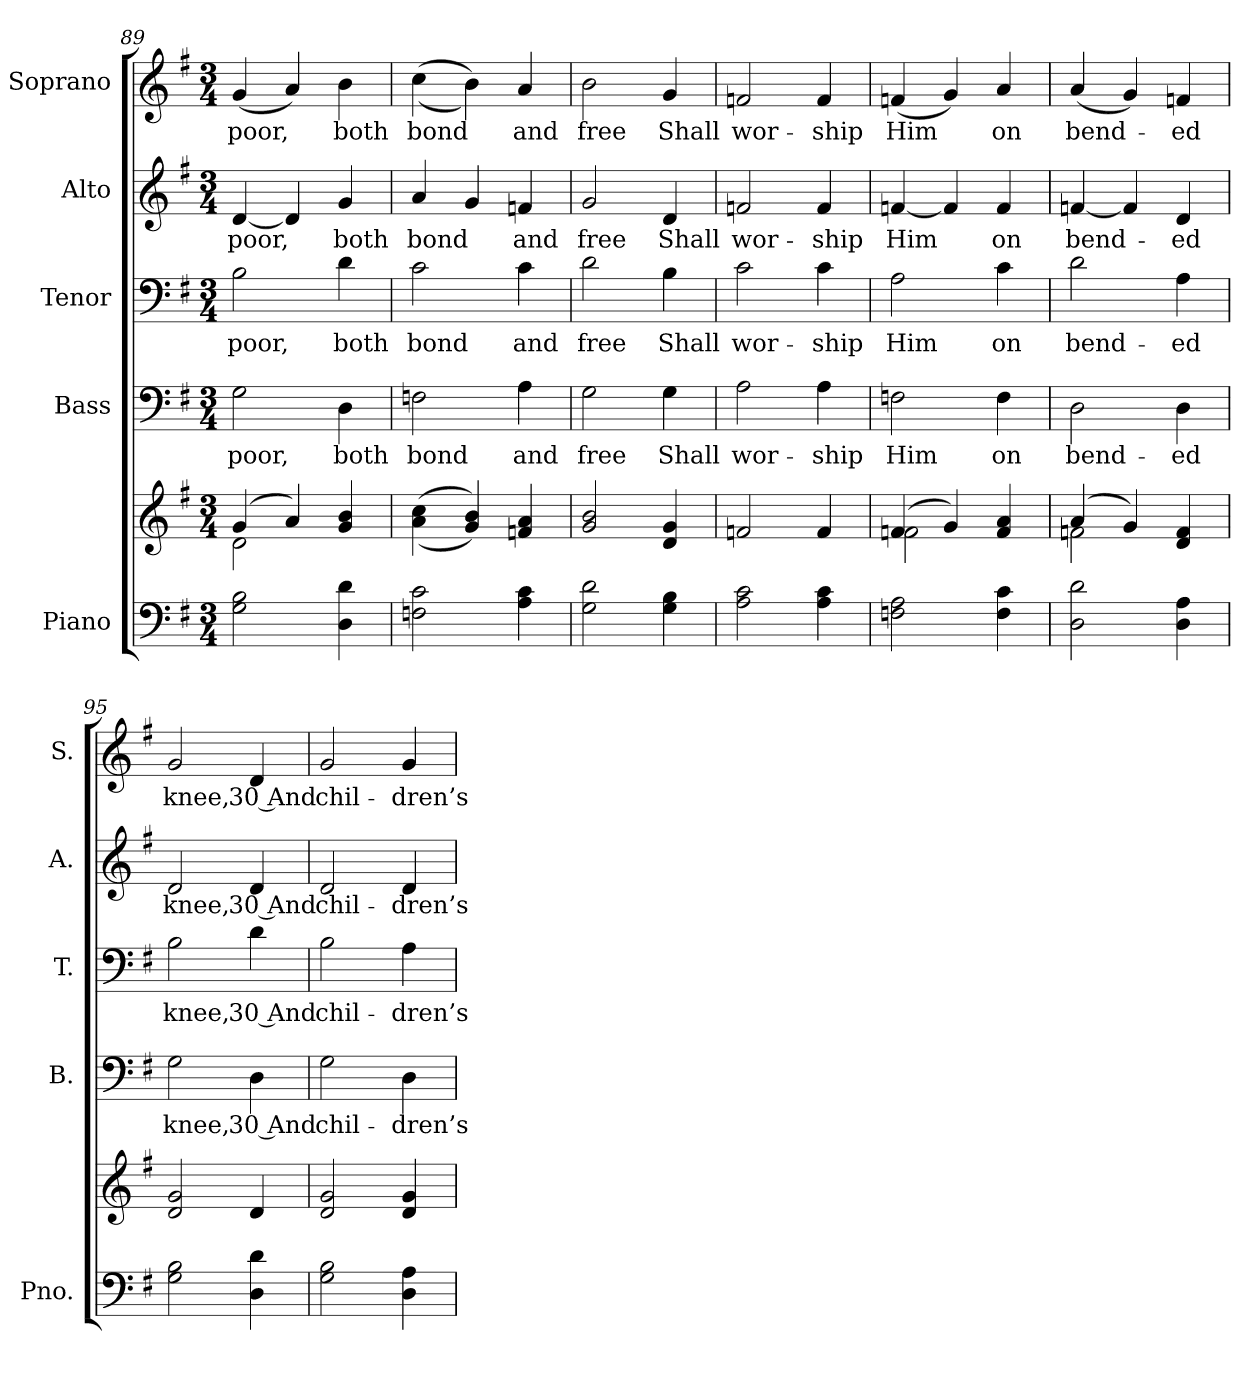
**kern	**kern	**kern	**text	**kern	**text	**kern	**text	**kern	**text
*part5	*part5	*part4	*part4	*part3	*part3	*part2	*part2	*part1	*part1
*staff6	*staff5	*staff4	*staff4	*staff3	*staff3	*staff2	*staff2	*staff1	*staff1
*I"Piano	*	*I"Bass	*	*I"Tenor	*	*I"Alto	*	*I"Soprano	*
*I'Pno.	*	*I'B.	*	*I'T.	*	*I'A.	*	*I'S.	*
!!LO:PB:g=z
*clefF4	*clefG2	*clefF4	*	*clefF4	*	*clefG2	*	*clefG2	*
*k[f#]	*k[f#]	*k[f#]	*	*k[f#]	*	*k[f#]	*	*k[f#]	*
*G:	*G:	*G:	*	*G:	*	*G:	*	*G:	*
*M3/4	*M3/4	*M3/4	*	*M3/4	*	*M3/4	*	*M3/4	*
=89	=89	=89	=89	=89	=89	=89	=89	=89	=89
*	*^	*	*	*	*	*	*	*	*
!	!	!	!	!LO:LY:b:color=#000000	!	!	!	!	!	!
!	!	!	!	!	!	!LO:LY:b:color=#000000	!	!	!	!
!	!	!	!	!	!	!	!	!LO:LY:b:color=#000000	!	!
!	!	!	!	!	!	!	!	!	!	!LO:LY:b:color=#000000
2Gi\ 2Bi	(4gi/	2di\	2Gi\	poor,	2Bi\	poor,	[<4di/	poor,	(4gi/	poor,
.	4ai/)	.	.	.	.	.	4di/]	.	4ai/)	.
!	!	!	!	!LO:LY:b:color=#000000	!	!	!	!	!	!
!	!	!	!	!	!	!LO:LY:b:color=#000000	!	!	!	!
!	!	!	!	!	!	!	!	!LO:LY:b:color=#000000	!	!
!	!	!	!	!	!	!	!	!	!	!LO:LY:b:color=#000000
4Di\ 4di	4gi/ 4bi	4ryy	4Di\	both	4di\	both	4gi/	both	4bi\	both
*	*v	*v	*	*	*	*	*	*	*	*
=90	=90	=90	=90	=90	=90	=90	=90	=90	=90
*	*^	*	*	*	*	*	*	*	*
!	!	!	!	!LO:LY:b:color=#000000	!	!	!	!	!	!
*	*v	*v	*	*	*	*	*	*	*	*
*	*^	*	*	*	*	*	*	*	*
!	!	!	!	!	!	!LO:LY:b:color=#000000	!	!	!	!
*	*v	*v	*	*	*	*	*	*	*	*
*	*^	*	*	*	*	*	*	*	*
!	!	!	!	!	!	!	!	!LO:LY:b:color=#000000	!	!
*	*v	*v	*	*	*	*	*	*	*	*
*	*^	*	*	*	*	*	*	*	*
!	!	!	!	!	!	!	!	!	!	!LO:LY:b:color=#000000
*	*v	*v	*	*	*	*	*	*	*	*
2Fni\ 2ci	((4ai\ 4cci	2Fni\	bond	2ci\	bond	4ai/	bond	((4cci\	bond
.	4gi/ 4bi))	.	.	.	.	4gi/	.	4bi\))	.
!	!	!	!LO:LY:b:color=#000000	!	!	!	!	!	!
!	!	!	!	!	!LO:LY:b:color=#000000	!	!	!	!
!	!	!	!	!	!	!	!LO:LY:b:color=#000000	!	!
!	!	!	!	!	!	!	!	!	!LO:LY:b:color=#000000
4Ai\ 4ci	4fni/ 4ai	4Ai\	and	4ci\	and	4fni/	and	4ai/	and
=91	=91	=91	=91	=91	=91	=91	=91	=91	=91
!	!	!	!LO:LY:b:color=#000000	!	!	!	!	!	!
!	!	!	!	!	!LO:LY:b:color=#000000	!	!	!	!
!	!	!	!	!	!	!	!LO:LY:b:color=#000000	!	!
!	!	!	!	!	!	!	!	!	!LO:LY:b:color=#000000
2Gi\ 2di	2gi/ 2bi	2Gi\	free	2di\	free	2gi/	free	2bi\	free
!	!	!	!LO:LY:b:color=#000000	!	!	!	!	!	!
!	!	!	!	!	!LO:LY:b:color=#000000	!	!	!	!
!	!	!	!	!	!	!	!LO:LY:b:color=#000000	!	!
!	!	!	!	!	!	!	!	!	!LO:LY:b:color=#000000
4Gi\ 4Bi	4di/ 4gi	4Gi\	Shall	4Bi\	Shall	4di/	Shall	4gi/	Shall
!!LO:PB:g=z
=92	=92	=92	=92	=92	=92	=92	=92	=92	=92
!	!	!	!LO:LY:b:color=#000000	!	!	!	!	!	!
!	!	!	!	!	!LO:LY:b:color=#000000	!	!	!	!
!	!	!	!	!	!	!	!LO:LY:b:color=#000000	!	!
!	!	!	!	!	!	!	!	!	!LO:LY:b:color=#000000
2Ai\ 2ci	2fni/	2Ai\	wor-	2ci\	wor-	2fni/	wor-	2fni/	wor-
!	!	!	!LO:LY:b:color=#000000	!	!	!	!	!	!
!	!	!	!	!	!LO:LY:b:color=#000000	!	!	!	!
!	!	!	!	!	!	!	!LO:LY:b:color=#000000	!	!
!	!	!	!	!	!	!	!	!	!LO:LY:b:color=#000000
4Ai\ 4ci	4fi/	4Ai\	-ship	4ci\	-ship	4fi/	-ship	4fi/	-ship
=93	=93	=93	=93	=93	=93	=93	=93	=93	=93
*	*^	*	*	*	*	*	*	*	*
!	!	!	!	!LO:LY:b:color=#000000	!	!	!	!	!	!
!	!	!	!	!	!	!LO:LY:b:color=#000000	!	!	!	!
!	!	!	!	!	!	!	!	!LO:LY:b:color=#000000	!	!
!	!	!	!	!	!	!	!	!	!	!LO:LY:b:color=#000000
2Fni\ 2Ai	(4fni/	2fi\	2Fni\	Him	2Ai\	Him	[<4fni/	Him	(4fni/	Him
.	4gi/)	.	.	.	.	.	4fi/]	.	4gi/)	.
!	!	!	!	!LO:LY:b:color=#000000	!	!	!	!	!	!
!	!	!	!	!	!	!LO:LY:b:color=#000000	!	!	!	!
!	!	!	!	!	!	!	!	!LO:LY:b:color=#000000	!	!
!	!	!	!	!	!	!	!	!	!	!LO:LY:b:color=#000000
4Fi\ 4ci	4fi/ 4ai	4ryy	4Fi\	on	4ci\	on	4fi/	on	4ai/	on
=94	=94	=94	=94	=94	=94	=94	=94	=94	=94	=94
!	!	!	!	!LO:LY:b:color=#000000	!	!	!	!	!	!
!	!	!	!	!	!	!LO:LY:b:color=#000000	!	!	!	!
!	!	!	!	!	!	!	!	!LO:LY:b:color=#000000	!	!
!	!	!	!	!	!	!	!	!	!	!LO:LY:b:color=#000000
2Di\ 2di	(4ai/	2fni\	2Di\	bend-	2di\	bend-	[<4fni/	bend-	(4ai/	bend-
.	4gi/)	.	.	.	.	.	4fi/]	.	4gi/)	.
!	!	!	!	!LO:LY:b:color=#000000	!	!	!	!	!	!
!	!	!	!	!	!	!LO:LY:b:color=#000000	!	!	!	!
!	!	!	!	!	!	!	!	!LO:LY:b:color=#000000	!	!
!	!	!	!	!	!	!	!	!	!	!LO:LY:b:color=#000000
4Di\ 4Ai	4di/ 4fi	4ryy	4Di\	-ed	4Ai\	-ed	4di/	-ed	4fni/	-ed
*	*v	*v	*	*	*	*	*	*	*	*
!!LO:PB:g=z
=95	=95	=95	=95	=95	=95	=95	=95	=95	=95
*	*^	*	*	*	*	*	*	*	*
!	!	!	!	!LO:LY:b:color=#000000	!	!	!	!	!	!
*	*v	*v	*	*	*	*	*	*	*	*
*	*^	*	*	*	*	*	*	*	*
!	!	!	!	!	!	!LO:LY:b:color=#000000	!	!	!	!
*	*v	*v	*	*	*	*	*	*	*	*
*	*^	*	*	*	*	*	*	*	*
!	!	!	!	!	!	!	!	!LO:LY:b:color=#000000	!	!
*	*v	*v	*	*	*	*	*	*	*	*
*	*^	*	*	*	*	*	*	*	*
!	!	!	!	!	!	!	!	!	!	!LO:LY:b:color=#000000
*	*v	*v	*	*	*	*	*	*	*	*
2Gi\ 2Bi	2di/ 2gi	2Gi\	knee,	2Bi\	knee,	2di/	knee,	2gi/	knee,
!	!	!	!LO:LY:b:color=#000000	!	!	!	!	!	!
!	!	!	!	!	!LO:LY:b:color=#000000	!	!	!	!
!	!	!	!	!	!	!	!LO:LY:b:color=#000000	!	!
!	!	!	!	!	!	!	!	!	!LO:LY:b:color=#000000
4Di\ 4di	4di/	4Di\	30 And	4di\	30 And	4di/	30 And	4di/	30 And
=96	=96	=96	=96	=96	=96	=96	=96	=96	=96
!	!	!	!LO:LY:b:color=#000000	!	!	!	!	!	!
!	!	!	!	!	!LO:LY:b:color=#000000	!	!	!	!
!	!	!	!	!	!	!	!LO:LY:b:color=#000000	!	!
!	!	!	!	!	!	!	!	!	!LO:LY:b:color=#000000
2Gi\ 2Bi	2di/ 2gi	2Gi\	chil-	2Bi\	chil-	2di/	chil-	2gi/	chil-
!	!	!	!LO:LY:b:color=#000000	!	!	!	!	!	!
!	!	!	!	!	!LO:LY:b:color=#000000	!	!	!	!
!	!	!	!	!	!	!	!LO:LY:b:color=#000000	!	!
!	!	!	!	!	!	!	!	!	!LO:LY:b:color=#000000
4Di\ 4Ai	4di/ 4gi	4Di\	-dren’s	4Ai\	-dren’s	4di/	-dren’s	4gi/	-dren’s
=	=	=	=	=	=	=	=	=	=
*-	*-	*-	*-	*-	*-	*-	*-	*-	*-
